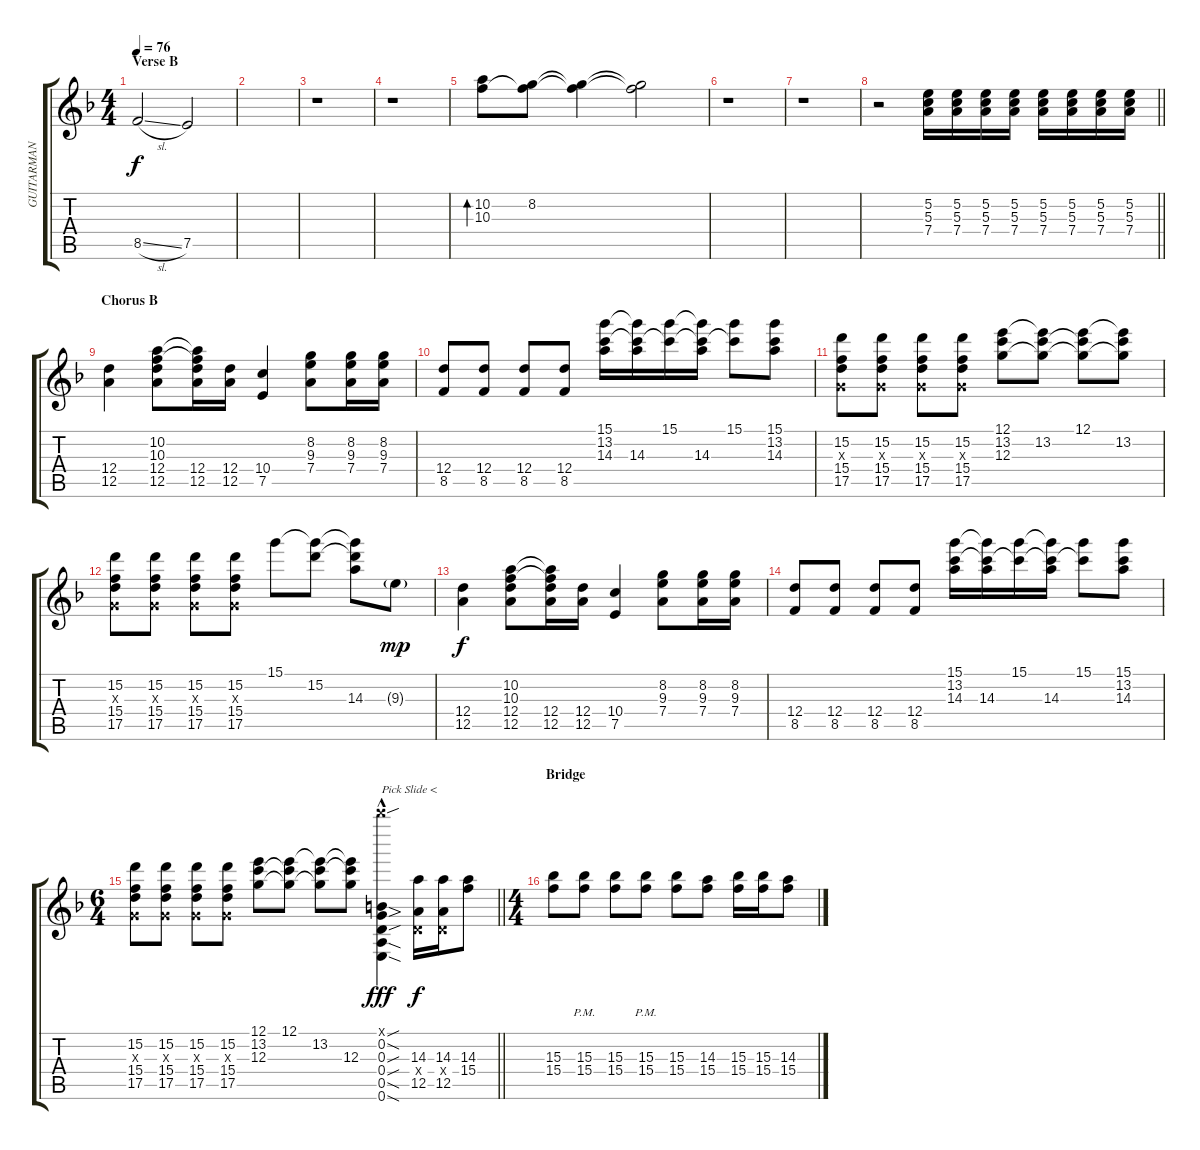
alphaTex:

\track ("GUITARMAN" "GUITARMAN") {instrument distortionguitar}
\staff {score tabs}
\tuning (E4 B3 G3 D3 A2 E2) {hide}
\ts (4 4)
\section ("" "Verse B")
\tempo 76
\clef g2
\ks f
8.5{sl}.2{dy f} 7.5.2 |
|
r.1 |
r.1 |
(10.2 10.3).8{bd 60 instrument electricguitarclean} (8.2 10.3{t}).8 (8.2{t} 10.3{t}).4 (8.2{t} 10.3{t}).2 |
r.1 |
r.1 |
\barLineRight lightlight
r.2 (5.2 5.3 7.4).16{instrument distortionguitar} (5.2 5.3 7.4).16 (5.2 5.3 7.4).16 (5.2 5.3 7.4).16 (5.2 5.3 7.4).16 (5.2 5.3 7.4).16 (5.2 5.3 7.4).16 (5.2 5.3 7.4).16 |
\section ("" "Chorus B")
(12.4 12.5).4 (10.2 10.3 12.4 12.5).8 (10.2{t} 10.3{t} 12.4 12.5).16 (12.4 12.5).16 (10.4 7.5).4 (8.2 9.3 7.4).8 (8.2 9.3 7.4).16 (8.2 9.3 7.4).16 |
(12.4 8.5).8 (12.4 8.5).8 (12.4 8.5).8 (12.4 8.5).8 (15.1 13.2 14.3).16 (15.1{t} 13.2{t} 14.3).16 (15.1 13.2{t}).16 (15.1{t} 13.2{t} 14.3).16 (15.1 13.2{t}).8 (15.1 13.2 14.3).8 |
(15.2 0.3{x} 15.4 17.5).8 (15.2 0.3{x} 15.4 17.5).8 (15.2 0.3{x} 15.4 17.5).8 (15.2 0.3{x} 15.4 17.5).8 (12.1 13.2 12.3).8 (12.1{t} 13.2 12.3{t}).8 (12.1 13.2{t} 12.3{t}).8 (12.1{t} 13.2 12.3{t}).8 |
(15.2 0.3{x} 15.4 17.5).8 (15.2 0.3{x} 15.4 17.5).8 (15.2 0.3{x} 15.4 17.5).8 (15.2 0.3{x} 15.4 17.5).8 15.1.8 (15.1{t} 15.2).8 (15.1{t} 15.2{t} 14.3).8 9.3{g}.8{dy mp} |
(12.4 12.5).4{dy f} (10.2 10.3 12.4 12.5).8 (10.2{t} 10.3{t} 12.4 12.5).16 (12.4 12.5).16 (10.4 7.5).4 (8.2 9.3 7.4).8 (8.2 9.3 7.4).16 (8.2 9.3 7.4).16 |
(12.4 8.5).8 (12.4 8.5).8 (12.4 8.5).8 (12.4 8.5).8 (15.1 13.2 14.3).16 (15.1{t} 13.2{t} 14.3).16 (15.1 13.2{t}).16 (15.1{t} 13.2{t} 14.3).16 (15.1 13.2{t}).8 (15.1 13.2 14.3).8 |
\ts (6 4)
\barLineRight lightlight
(15.2 0.3{x} 15.4 17.5).8 (15.2 0.3{x} 15.4 17.5).8 (15.2 0.3{x} 15.4 17.5).8 (15.2 0.3{x} 15.4 17.5).8 (12.1 13.2 12.3).8 (12.1 13.2{t} 12.3{t}).8 (12.1{t} 13.2 12.3{t}).8 (12.1{t} 13.2{t} 12.3).8 (30.1{sou hac x} 0.2{sod} 0.3{sou} 0.4{sou} 0.5{sod} 0.6{sod hac}).4{txt "Pick Slide <" dy fff volume 16} (14.3 0.4{x} 12.5).16{dy f volume 12 instrument distortionguitar} (14.3 0.4{x} 12.5).16 (14.3 15.4).8 |
\ts (4 4)
\section ("" "Bridge")
(15.3 15.4).8 (15.3{pm} 15.4{pm}).8 (15.3 15.4).8 (15.3{pm} 15.4{pm}).8 (15.3 15.4).8 (14.3 15.4).8 (15.3 15.4).16 (15.3 15.4).16 (14.3 15.4).8
